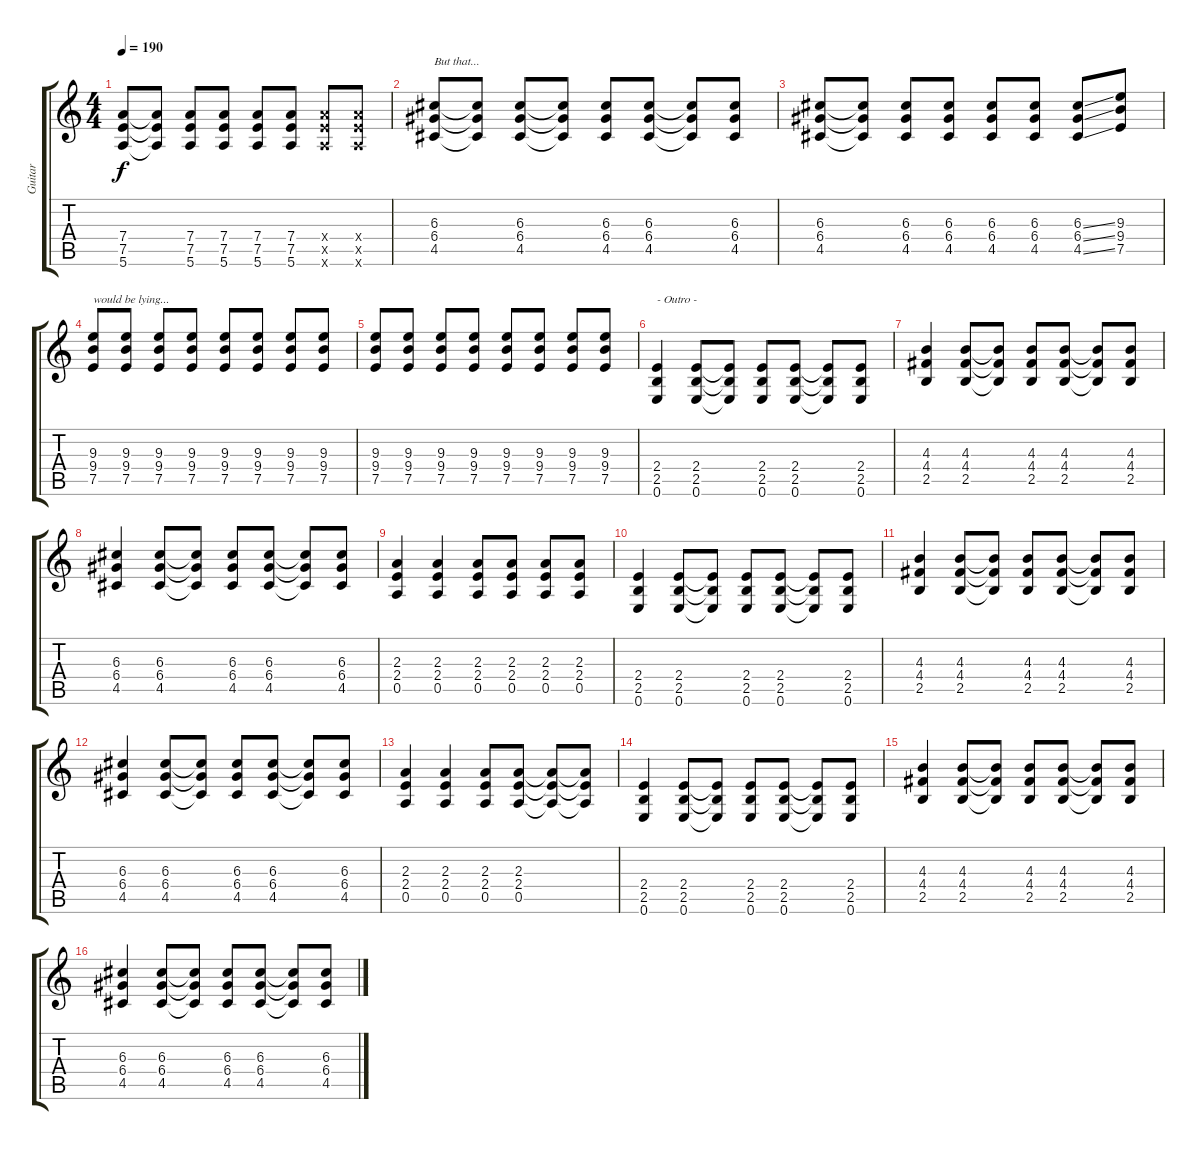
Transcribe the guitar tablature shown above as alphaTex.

\track ("Guitar" "Guitar") {instrument distortionguitar}
\staff {score tabs}
\tuning (E4 B3 G3 D3 A2 E2) {hide}
\ts (4 4)
\tempo 190
\clef g2
\ks c
(7.4 7.5 5.6).8{dy f} (7.4{t} 7.5{t} 5.6{t}).8 (7.4 7.5 5.6).8 (7.4 7.5 5.6).8 (7.4 7.5 5.6).8 (7.4 7.5 5.6).8 (7.4{x} 7.5{x} 5.6{x}).8 (7.4{x} 7.5{x} 5.6{x}).8 |
(6.3 6.4 4.5).8{txt "But that..."} (6.3{t} 6.4{t} 4.5{t}).8 (6.3 6.4 4.5).8 (6.3{t} 6.4{t} 4.5{t}).8 (6.3 6.4 4.5).8 (6.3 6.4 4.5).8 (6.3{t} 6.4{t} 4.5{t}).8 (6.3 6.4 4.5).8 |
(6.3 6.4 4.5).8 (6.3{t} 6.4{t} 4.5{t}).8 (6.3 6.4 4.5).8 (6.3 6.4 4.5).8 (6.3 6.4 4.5).8 (6.3 6.4 4.5).8 (6.3{ss} 6.4{ss} 4.5{ss}).8 (9.3 9.4 7.5).8 |
(9.3 9.4 7.5).8{txt "would be lying..."} (9.3 9.4 7.5).8 (9.3 9.4 7.5).8 (9.3 9.4 7.5).8 (9.3 9.4 7.5).8 (9.3 9.4 7.5).8 (9.3 9.4 7.5).8 (9.3 9.4 7.5).8 |
(9.3 9.4 7.5).8 (9.3 9.4 7.5).8 (9.3 9.4 7.5).8 (9.3 9.4 7.5).8 (9.3 9.4 7.5).8 (9.3 9.4 7.5).8 (9.3 9.4 7.5).8 (9.3 9.4 7.5).8 |
(2.4 2.5 0.6).4{txt "- Outro -"} (2.4 2.5 0.6).8 (2.4{t} 2.5{t} 0.6{t}).8 (2.4 2.5 0.6).8 (2.4 2.5 0.6).8 (2.4{t} 2.5{t} 0.6{t}).8 (2.4 2.5 0.6).8 |
(4.3 4.4 2.5).4 (4.3 4.4 2.5).8 (4.3{t} 4.4{t} 2.5{t}).8 (4.3 4.4 2.5).8 (4.3 4.4 2.5).8 (4.3{t} 4.4{t} 2.5{t}).8 (4.3 4.4 2.5).8 |
(6.3 6.4 4.5).4 (6.3 6.4 4.5).8 (6.3{t} 6.4{t} 4.5{t}).8 (6.3 6.4 4.5).8 (6.3 6.4 4.5).8 (6.3{t} 6.4{t} 4.5{t}).8 (6.3 6.4 4.5).8 |
(2.3 2.4 0.5).4 (2.3 2.4 0.5).4 (2.3 2.4 0.5).8 (2.3 2.4 0.5).8 (2.3 2.4 0.5).8 (2.3 2.4 0.5).8 |
(2.4 2.5 0.6).4 (2.4 2.5 0.6).8 (2.4{t} 2.5{t} 0.6{t}).8 (2.4 2.5 0.6).8 (2.4 2.5 0.6).8 (2.4{t} 2.5{t} 0.6{t}).8 (2.4 2.5 0.6).8 |
(4.3 4.4 2.5).4 (4.3 4.4 2.5).8 (4.3{t} 4.4{t} 2.5{t}).8 (4.3 4.4 2.5).8 (4.3 4.4 2.5).8 (4.3{t} 4.4{t} 2.5{t}).8 (4.3 4.4 2.5).8 |
(6.3 6.4 4.5).4 (6.3 6.4 4.5).8 (6.3{t} 6.4{t} 4.5{t}).8 (6.3 6.4 4.5).8 (6.3 6.4 4.5).8 (6.3{t} 6.4{t} 4.5{t}).8 (6.3 6.4 4.5).8 |
(2.3 2.4 0.5).4 (2.3 2.4 0.5).4 (2.3 2.4 0.5).8 (2.3 2.4 0.5).8 (2.3{t} 2.4{t} 0.5{t}).8 (2.3{t} 2.4{t} 0.5{t}).8 |
(2.4 2.5 0.6).4 (2.4 2.5 0.6).8 (2.4{t} 2.5{t} 0.6{t}).8 (2.4 2.5 0.6).8 (2.4 2.5 0.6).8 (2.4{t} 2.5{t} 0.6{t}).8 (2.4 2.5 0.6).8 |
(4.3 4.4 2.5).4 (4.3 4.4 2.5).8 (4.3{t} 4.4{t} 2.5{t}).8 (4.3 4.4 2.5).8 (4.3 4.4 2.5).8 (4.3{t} 4.4{t} 2.5{t}).8 (4.3 4.4 2.5).8 |
(6.3 6.4 4.5).4 (6.3 6.4 4.5).8 (6.3{t} 6.4{t} 4.5{t}).8 (6.3 6.4 4.5).8 (6.3 6.4 4.5).8 (6.3{t} 6.4{t} 4.5{t}).8 (6.3 6.4 4.5).8
